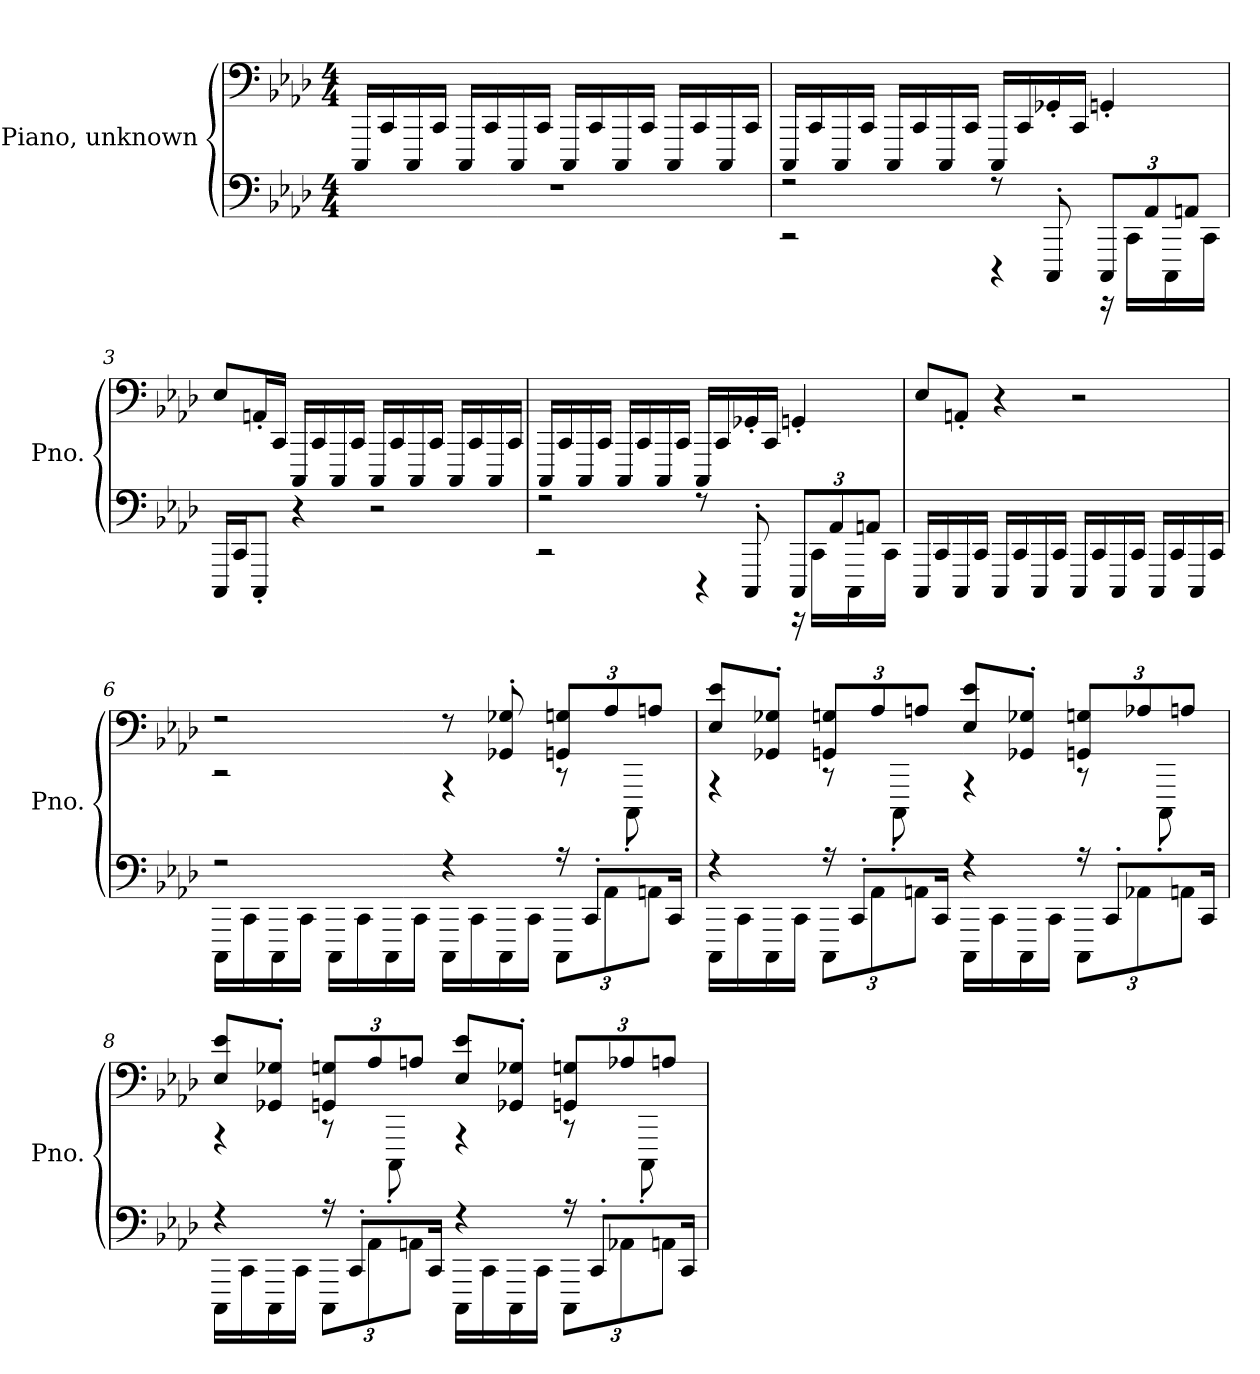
**kern	**kern
*part1	*part1
*staff2	*staff1
*I"Piano, unknown	*
*I'Pno.	*
*clefF4	*clefF4
*k[b-e-a-d-]	*k[b-e-a-d-]
*M4/4	*M4/4
*MM120	*MM120
=1	=1
1r	16CCC/LL
.	16CC/
.	16CCC/
.	16CC/JJ
.	16CCC/LL
.	16CC/
.	16CCC/
.	16CC/JJ
.	16CCC/LL
.	16CC/
.	16CCC/
.	16CC/JJ
.	16CCC/LL
.	16CC/
.	16CCC/
.	16CC/JJ
!!LO:LB:g=z
=2	=2
*^	*
2r	2r	16CCC/LL
.	.	16CC/
.	.	16CCC/
.	.	16CC/JJ
.	.	16CCC/LL
.	.	16CC/
.	.	16CCC/
.	.	16CC/JJ
8r	4r	16CCC/LL
.	.	16CC/
8CCC'/	.	16GG-X'/
.	.	16CC/JJ
*Xbrackettup	*	*
12CCC/L	16r	4GGn'/
.	16CC\LL	.
12AA-/	.	.
.	16CCC\	.
12AAn/J	.	.
.	16CC\JJ	.
*v	*v	*
!!LO:LB:g=z
=3	=3
16CCC/LL	8E-/L
16CC/J	.
8CCC'/J	16AAn'/L
.	16CC/JJ
4r	16CCC/LL
.	16CC/
.	16CCC/
.	16CC/JJ
2r	16CCC/LL
.	16CC/
.	16CCC/
.	16CC/JJ
.	16CCC/LL
.	16CC/
.	16CCC/
.	16CC/JJ
!!LO:LB:g=z
=4	=4
*^	*
2r	2r	16CCC/LL
.	.	16CC/
.	.	16CCC/
.	.	16CC/JJ
.	.	16CCC/LL
.	.	16CC/
.	.	16CCC/
.	.	16CC/JJ
8r	4r	16CCC/LL
.	.	16CC/
8CCC'/	.	16GG-X'/
.	.	16CC/JJ
12CCC/L	16r	4GGn'/
.	16CC\LL	.
12AA-/	.	.
.	16CCC\	.
12AAn/J	.	.
.	16CC\JJ	.
*v	*v	*
!!LO:LB:g=z
=5	=5
16CCC/LL	8E-/L
16CC/	.
16CCC/	8AAn'/J
16CC/JJ	.
16CCC/LL	4r
16CC/	.
16CCC/	.
16CC/JJ	.
16CCC/LL	2r
16CC/	.
16CCC/	.
16CC/JJ	.
16CCC/LL	.
16CC/	.
16CCC/	.
16CC/JJ	.
!!LO:LB:g=z
=6	=6
*^	*^
2r	16CCC\LL	2r	2r
.	16CC\	.	.
.	16CCC\	.	.
.	16CC\JJ	.	.
.	16CCC\LL	.	.
.	16CC\	.	.
.	16CCC\	.	.
.	16CC\JJ	.	.
4r	16CCC\LL	8r	4r
.	16CC\	.	.
.	16CCC\	8GG-X/' 8G-X/'	.
.	16CC\JJ	.	.
*	*	*Xbrackettup	*
16r	12CCC\L	12GGn/ 12Gn/L	8r
8CC'/L	.	.	.
.	12AA-\	12A-/	.
.	.	.	8CCC'\
.	12AAn\J	12An/J	.
16CC/Jk	.	.	.
!!LO:PB:g=z	!!
=7	=7	=7	=7
4r	16CCC\LL	8E-/ 8e-/L	4r
.	16CC\	.	.
.	16CCC\	8GG-X/' 8G-X/'J	.
.	16CC\JJ	.	.
16r	12CCC\L	12GGn/ 12Gn/L	8r
8CC'/L	.	.	.
.	12AA-\	12A-/	.
.	.	.	8CCC'\
.	12AAn\J	12An/J	.
16CC/Jk	.	.	.
4r	16CCC\LL	8E-/ 8e-/L	4r
.	16CC\	.	.
.	16CCC\	8GG-X/' 8G-X/'J	.
.	16CC\JJ	.	.
16r	12CCC\L	12GGn/ 12Gn/L	8r
8CC'/L	.	.	.
.	12AA-X\	12A-X/	.
.	.	.	8CCC'\
.	12AAn\J	12An/J	.
16CC/Jk	.	.	.
!!LO:LB:g=z	!!
=8	=8	=8	=8
4r	16CCC\LL	8E-/ 8e-/L	4r
.	16CC\	.	.
.	16CCC\	8GG-X/' 8G-X/'J	.
.	16CC\JJ	.	.
16r	12CCC\L	12GGn/ 12Gn/L	8r
8CC'/L	.	.	.
.	12AA-\	12A-/	.
.	.	.	8CCC'\
.	12AAn\J	12An/J	.
16CC/Jk	.	.	.
4r	16CCC\LL	8E-/ 8e-/L	4r
.	16CC\	.	.
.	16CCC\	8GG-X/' 8G-X/'J	.
.	16CC\JJ	.	.
16r	12CCC\L	12GGn/ 12Gn/L	8r
8CC'/L	.	.	.
.	12AA-X\	12A-X/	.
.	.	.	8CCC'\
.	12AAn\J	12An/J	.
16CC/Jk	.	.	.
*v	*v	*	*
*	*v	*v
=	=
*-	*-
